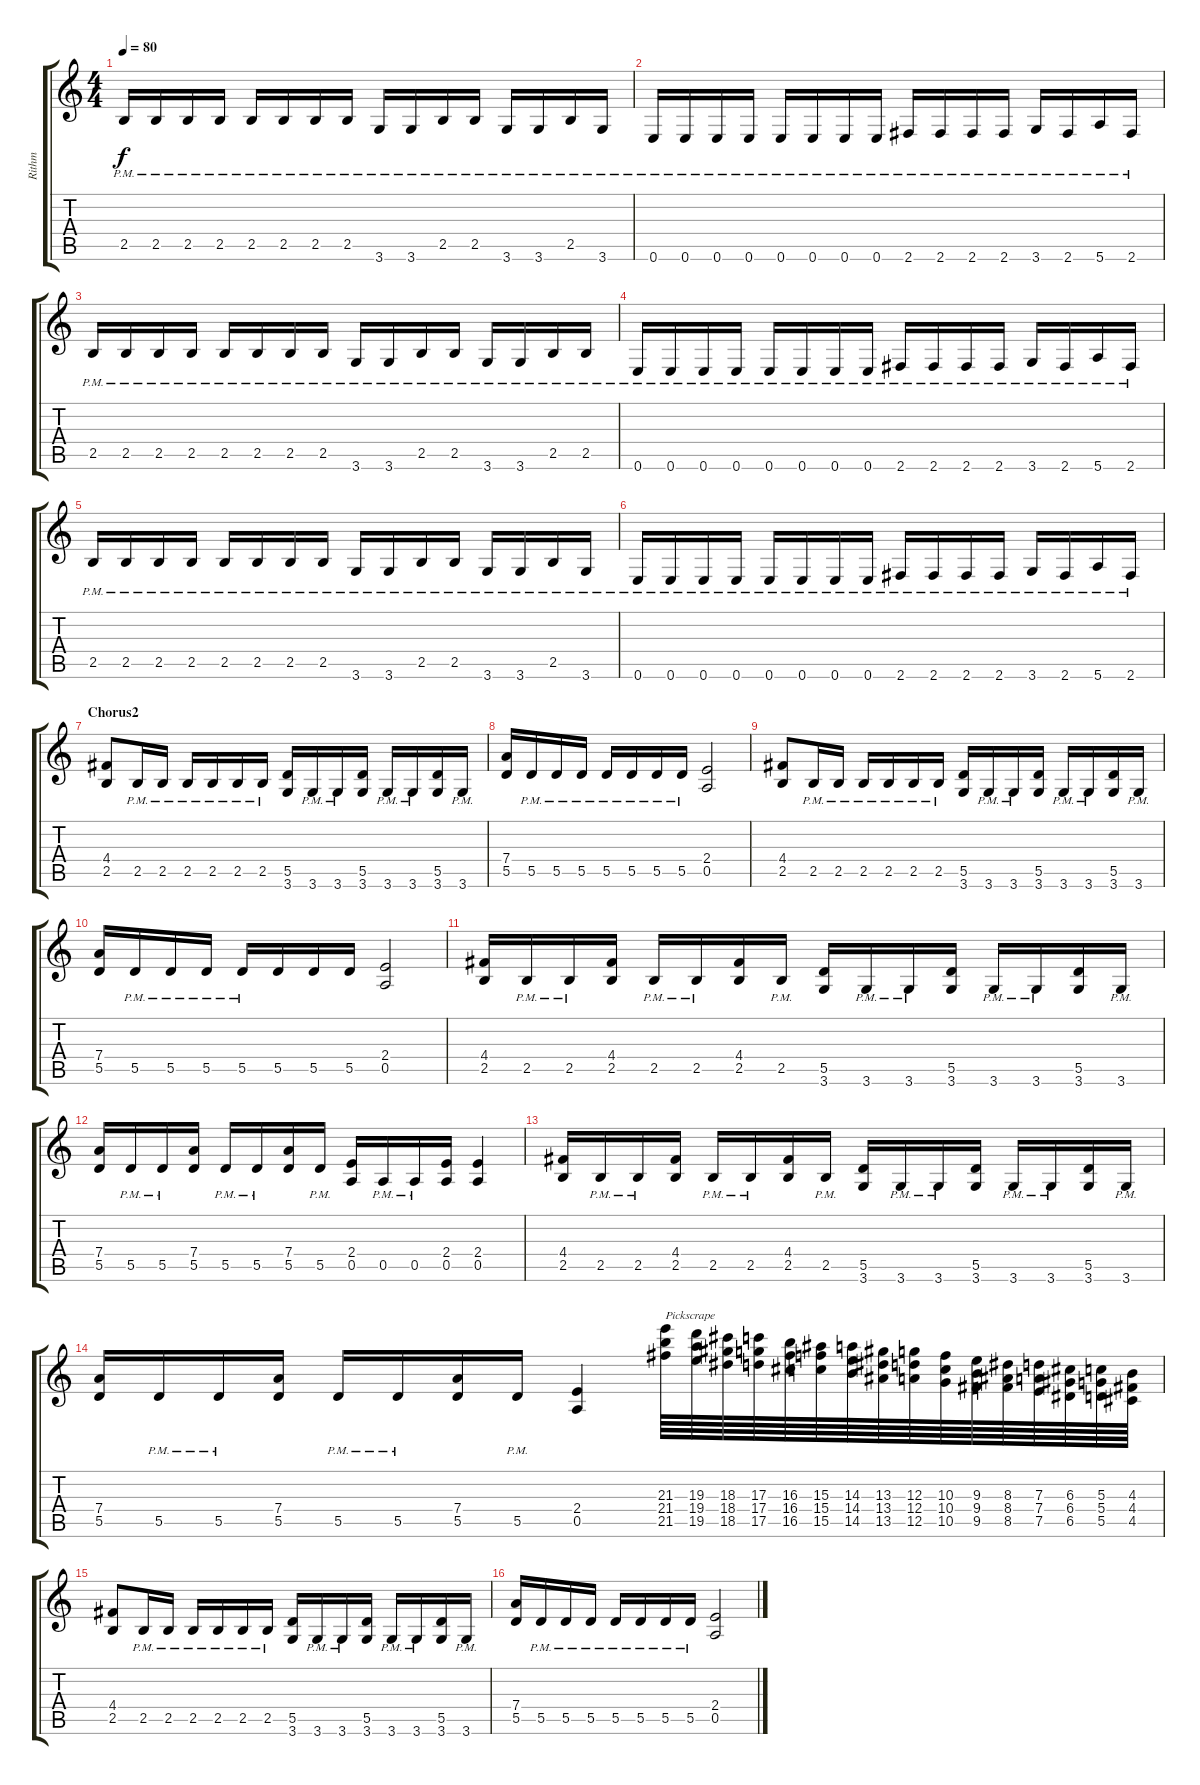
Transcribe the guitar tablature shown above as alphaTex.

\track ("Rithm" "Rithm") {instrument distortionguitar}
\staff {score tabs}
\tuning (E4 B3 G3 D3 A2 E2) {hide}
\ts (4 4)
\tempo 80
\clef g2
\ks c
2.5{pm}.16{dy f} 2.5{pm}.16 2.5{pm}.16 2.5{pm}.16 2.5{pm}.16 2.5{pm}.16 2.5{pm}.16 2.5{pm}.16 3.6{pm}.16 3.6{pm}.16 2.5{pm}.16 2.5{pm}.16 3.6{pm}.16 3.6{pm}.16 2.5{pm}.16 3.6{pm}.16 |
0.6{pm}.16 0.6{pm}.16 0.6{pm}.16 0.6{pm}.16 0.6{pm}.16 0.6{pm}.16 0.6{pm}.16 0.6{pm}.16 2.6{pm}.16 2.6{pm}.16 2.6{pm}.16 2.6{pm}.16 3.6{pm}.16 2.6{pm}.16 5.6{pm}.16 2.6{pm}.16 |
2.5{pm}.16 2.5{pm}.16 2.5{pm}.16 2.5{pm}.16 2.5{pm}.16 2.5{pm}.16 2.5{pm}.16 2.5{pm}.16 3.6{pm}.16 3.6{pm}.16 2.5{pm}.16 2.5{pm}.16 3.6{pm}.16 3.6{pm}.16 2.5{pm}.16 2.5{pm}.16 |
0.6{pm}.16 0.6{pm}.16 0.6{pm}.16 0.6{pm}.16 0.6{pm}.16 0.6{pm}.16 0.6{pm}.16 0.6{pm}.16 2.6{pm}.16 2.6{pm}.16 2.6{pm}.16 2.6{pm}.16 3.6{pm}.16 2.6{pm}.16 5.6{pm}.16 2.6{pm}.16 |
2.5{pm}.16 2.5{pm}.16 2.5{pm}.16 2.5{pm}.16 2.5{pm}.16 2.5{pm}.16 2.5{pm}.16 2.5{pm}.16 3.6{pm}.16 3.6{pm}.16 2.5{pm}.16 2.5{pm}.16 3.6{pm}.16 3.6{pm}.16 2.5{pm}.16 3.6{pm}.16 |
0.6{pm}.16 0.6{pm}.16 0.6{pm}.16 0.6{pm}.16 0.6{pm}.16 0.6{pm}.16 0.6{pm}.16 0.6{pm}.16 2.6{pm}.16 2.6{pm}.16 2.6{pm}.16 2.6{pm}.16 3.6{pm}.16 2.6{pm}.16 5.6{pm}.16 2.6{pm}.16 |
\section ("" "Chorus2")
(4.4 2.5).8 2.5{pm}.16 2.5{pm}.16 2.5{pm}.16 2.5{pm}.16 2.5{pm}.16 2.5{pm}.16 (5.5 3.6).16 3.6{pm}.16 3.6{pm}.16 (5.5 3.6).16 3.6{pm}.16 3.6{pm}.16 (5.5 3.6).16 3.6{pm}.16 |
(7.4 5.5).16 5.5{pm}.16 5.5{pm}.16 5.5{pm}.16 5.5{pm}.16 5.5{pm}.16 5.5{pm}.16 5.5{pm}.16 (2.4 0.5).2 |
(4.4 2.5).8 2.5{pm}.16 2.5{pm}.16 2.5{pm}.16 2.5{pm}.16 2.5{pm}.16 2.5{pm}.16 (5.5 3.6).16 3.6{pm}.16 3.6{pm}.16 (5.5 3.6).16 3.6{pm}.16 3.6{pm}.16 (5.5 3.6).16 3.6{pm}.16 |
(7.4 5.5).16 5.5{pm}.16 5.5{pm}.16 5.5{pm}.16 5.5{pm}.16 5.5.16 5.5.16 5.5.16 (2.4 0.5).2 |
(4.4 2.5).16 2.5{pm}.16 2.5{pm}.16 (4.4 2.5).16 2.5{pm}.16 2.5{pm}.16 (4.4 2.5).16 2.5{pm}.16 (5.5 3.6).16 3.6{pm}.16 3.6{pm}.16 (5.5 3.6).16 3.6{pm}.16 3.6{pm}.16 (5.5 3.6).16 3.6{pm}.16 |
(7.4 5.5).16 5.5{pm}.16 5.5{pm}.16 (7.4 5.5).16 5.5{pm}.16 5.5{pm}.16 (7.4 5.5).16 5.5{pm}.16 (2.4 0.5).16 0.5{pm}.16 0.5{pm}.16 (2.4 0.5).16 (2.4 0.5).4 |
(4.4 2.5).16 2.5{pm}.16 2.5{pm}.16 (4.4 2.5).16 2.5{pm}.16 2.5{pm}.16 (4.4 2.5).16 2.5{pm}.16 (5.5 3.6).16 3.6{pm}.16 3.6{pm}.16 (5.5 3.6).16 3.6{pm}.16 3.6{pm}.16 (5.5 3.6).16 3.6{pm}.16 |
(7.4 5.5).16 5.5{pm}.16 5.5{pm}.16 (7.4 5.5).16 5.5{pm}.16 5.5{pm}.16 (7.4 5.5).16 5.5{pm}.16 (2.4 0.5).4 (21.3 21.4 21.5).64{txt "Pickscrape"} (19.3 19.4 19.5).64 (18.3 18.4 18.5).64 (17.3 17.4 17.5).64 (16.3 16.4 16.5).64 (15.3 15.4 15.5).64 (14.3 14.4 14.5).64 (13.3 13.4 13.5).64 (12.3 12.4 12.5).64 (10.3 10.4 10.5).64 (9.3 9.4 9.5).64 (8.3 8.4 8.5).64 (7.3 7.4 7.5).64 (6.3 6.4 6.5).64 (5.3 5.4 5.5).64 (4.3 4.4 4.5).64 |
(4.4 2.5).8 2.5{pm}.16 2.5{pm}.16 2.5{pm}.16 2.5{pm}.16 2.5{pm}.16 2.5{pm}.16 (5.5 3.6).16 3.6{pm}.16 3.6{pm}.16 (5.5 3.6).16 3.6{pm}.16 3.6{pm}.16 (5.5 3.6).16 3.6{pm}.16 |
(7.4 5.5).16 5.5{pm}.16 5.5{pm}.16 5.5{pm}.16 5.5{pm}.16 5.5{pm}.16 5.5{pm}.16 5.5{pm}.16 (2.4 0.5).2
